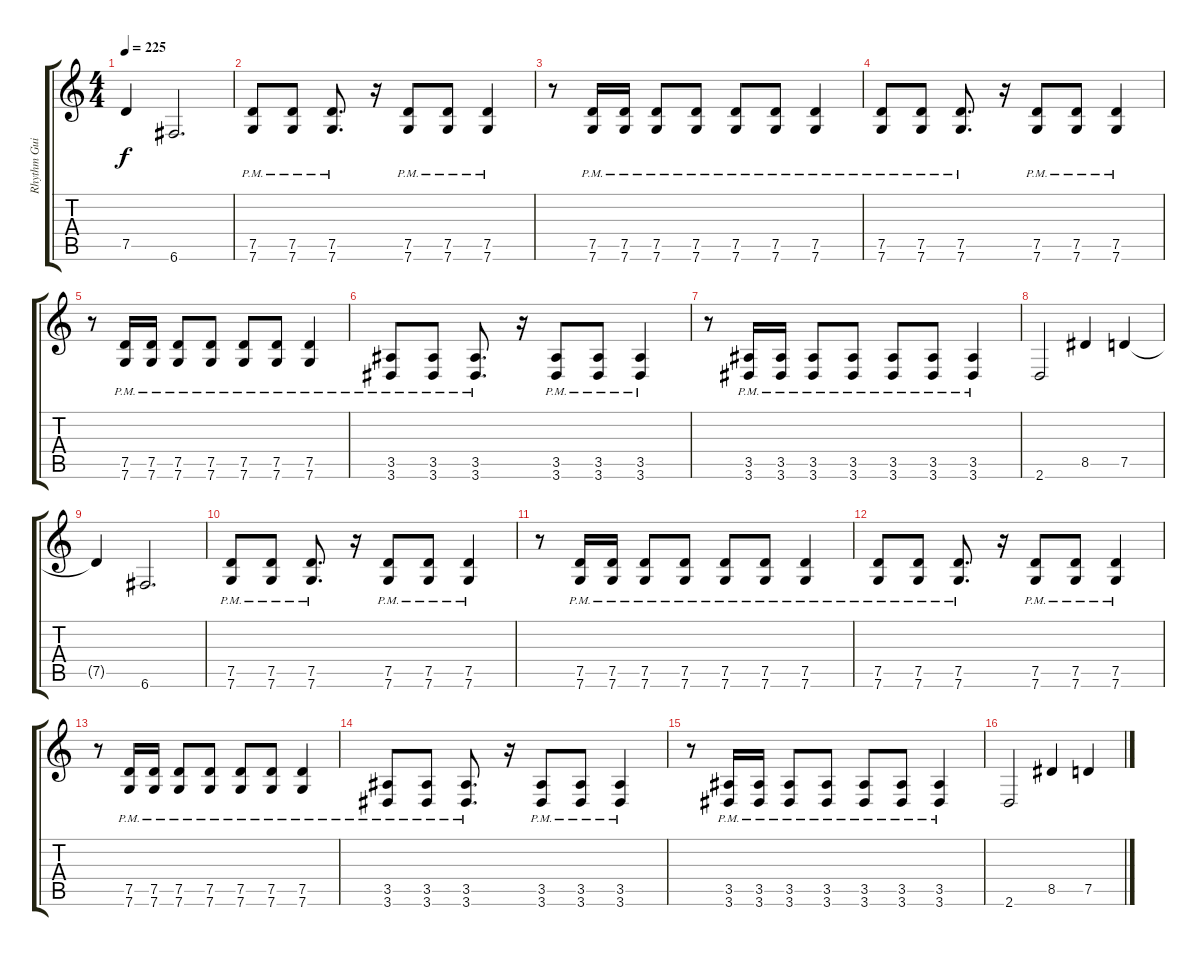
\track ("Rhythm Guitar" "Rhythm Gui") {instrument distortionguitar}
\staff {score tabs}
\tuning (D4 A3 F3 C3 G2 C2) {hide}
\ts (4 4)
\tempo 225
\clef g2
\ks c
7.5{t}.4{dy f} 6.6.2{d} |
(7.5{pm} 7.6{pm}).8 (7.5{pm} 7.6{pm}).8 (7.5{pm} 7.6{pm}).8{d} r.16 (7.5{pm} 7.6{pm}).8 (7.5{pm} 7.6{pm}).8 (7.5{pm} 7.6{pm}).4 |
r.8 (7.5{pm} 7.6{pm}).16 (7.5{pm} 7.6{pm}).16 (7.5{pm} 7.6{pm}).8 (7.5{pm} 7.6{pm}).8 (7.5{pm} 7.6{pm}).8 (7.5{pm} 7.6{pm}).8 (7.5{pm} 7.6{pm}).4 |
(7.5{pm} 7.6{pm}).8 (7.5{pm} 7.6{pm}).8 (7.5{pm} 7.6{pm}).8{d} r.16 (7.5{pm} 7.6{pm}).8 (7.5{pm} 7.6{pm}).8 (7.5{pm} 7.6{pm}).4 |
r.8 (7.5{pm} 7.6{pm}).16 (7.5{pm} 7.6{pm}).16 (7.5{pm} 7.6{pm}).8 (7.5{pm} 7.6{pm}).8 (7.5{pm} 7.6{pm}).8 (7.5{pm} 7.6{pm}).8 (7.5{pm} 7.6{pm}).4 |
(3.5{pm} 3.6{pm}).8 (3.5{pm} 3.6{pm}).8 (3.5{pm} 3.6{pm}).8{d} r.16 (3.5{pm} 3.6{pm}).8 (3.5{pm} 3.6{pm}).8 (3.5{pm} 3.6{pm}).4 |
r.8 (3.5{pm} 3.6{pm}).16 (3.5{pm} 3.6{pm}).16 (3.5{pm} 3.6{pm}).8 (3.5{pm} 3.6{pm}).8 (3.5{pm} 3.6{pm}).8 (3.5{pm} 3.6{pm}).8 (3.5{pm} 3.6{pm}).4 |
2.6.2 8.5.4 7.5.4 |
7.5{t}.4 6.6.2{d} |
(7.5{pm} 7.6{pm}).8 (7.5{pm} 7.6{pm}).8 (7.5{pm} 7.6{pm}).8{d} r.16 (7.5{pm} 7.6{pm}).8 (7.5{pm} 7.6{pm}).8 (7.5{pm} 7.6{pm}).4 |
r.8 (7.5{pm} 7.6{pm}).16 (7.5{pm} 7.6{pm}).16 (7.5{pm} 7.6{pm}).8 (7.5{pm} 7.6{pm}).8 (7.5{pm} 7.6{pm}).8 (7.5{pm} 7.6{pm}).8 (7.5{pm} 7.6{pm}).4 |
(7.5{pm} 7.6{pm}).8 (7.5{pm} 7.6{pm}).8 (7.5{pm} 7.6{pm}).8{d} r.16 (7.5{pm} 7.6{pm}).8 (7.5{pm} 7.6{pm}).8 (7.5{pm} 7.6{pm}).4 |
r.8 (7.5{pm} 7.6{pm}).16 (7.5{pm} 7.6{pm}).16 (7.5{pm} 7.6{pm}).8 (7.5{pm} 7.6{pm}).8 (7.5{pm} 7.6{pm}).8 (7.5{pm} 7.6{pm}).8 (7.5{pm} 7.6{pm}).4 |
(3.5{pm} 3.6{pm}).8 (3.5{pm} 3.6{pm}).8 (3.5{pm} 3.6{pm}).8{d} r.16 (3.5{pm} 3.6{pm}).8 (3.5{pm} 3.6{pm}).8 (3.5{pm} 3.6{pm}).4 |
r.8 (3.5{pm} 3.6{pm}).16 (3.5{pm} 3.6{pm}).16 (3.5{pm} 3.6{pm}).8 (3.5{pm} 3.6{pm}).8 (3.5{pm} 3.6{pm}).8 (3.5{pm} 3.6{pm}).8 (3.5{pm} 3.6{pm}).4 |
2.6.2 8.5.4 7.5.4
